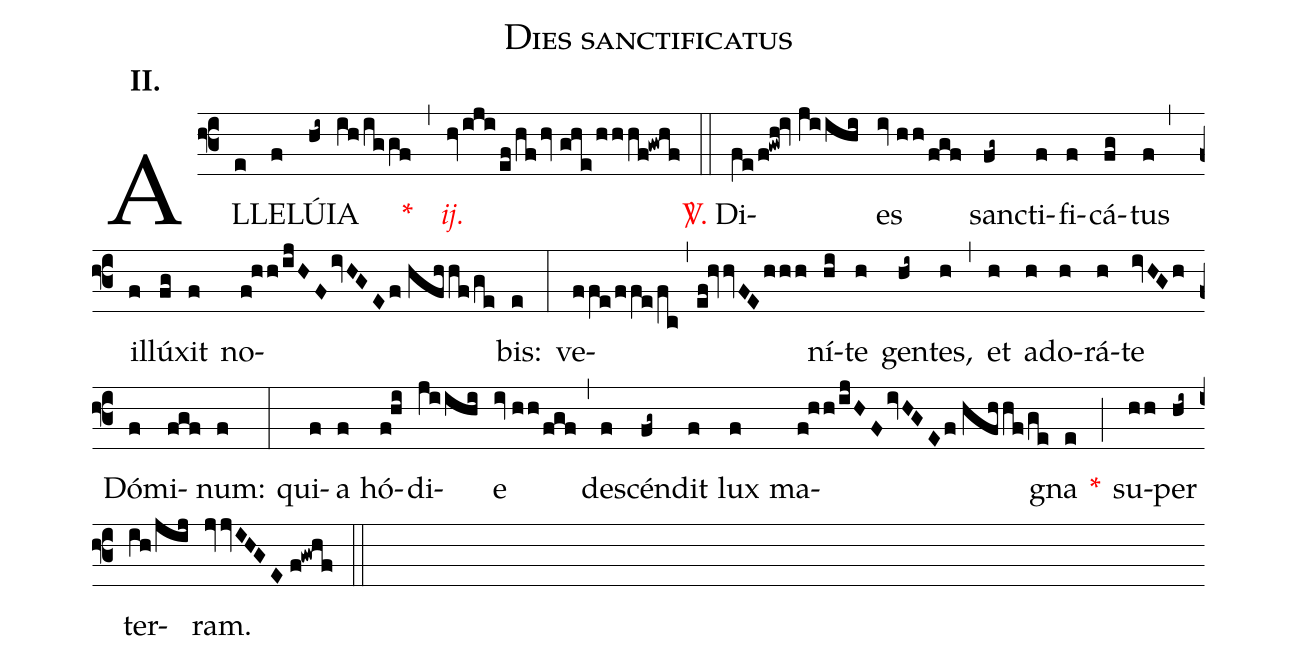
name:Dies sanctificatus;
mode:II.;
office-part:Alleluia;
%%
(f3) AL(e)LE(f)LÚ(hi~)IA(ih/iggf) <v>\red{*}</v>(,) <v>\redit{ij.}</v>(hv/iji/ef/hfhv//ghe/hhhf!gwhf) (::) <v>\red{\Vbar.}</v> Di(fe/f!gwh!iv//ji/ihi)es(iv//hh/fgf) sanc(fg~)ti(f)fi(f)cá(fg)tus(f) (,) il(f)lú(fg)xit(f) no(f!hh/ijHFivHGEf//hfh/hf/ge)bis:(e) (:) ve(ffe/ffe/fc,ef!hvhvFEhhh)ní(hi)te(h) gen(hi~)tes,(h) (,) et(h) a(h)do(h)rá(h)te(ivHGh) Dó(f)mi(fgf)num:(f) (:) qui(f)a(f) hó(f!hi)di(ji/ihi)e(iv//hh/fgf) (,) de(f)scén(fg~)dit(f) lux(f) ma(f!hh/ijHFivHGEf//hfh/hf/ge)gna(e) <v>\red{*}</v>(;) su(hh)per(hi~) ter(ih/jij)ram.(jvjvIHGE//f!gwhf) (::)
